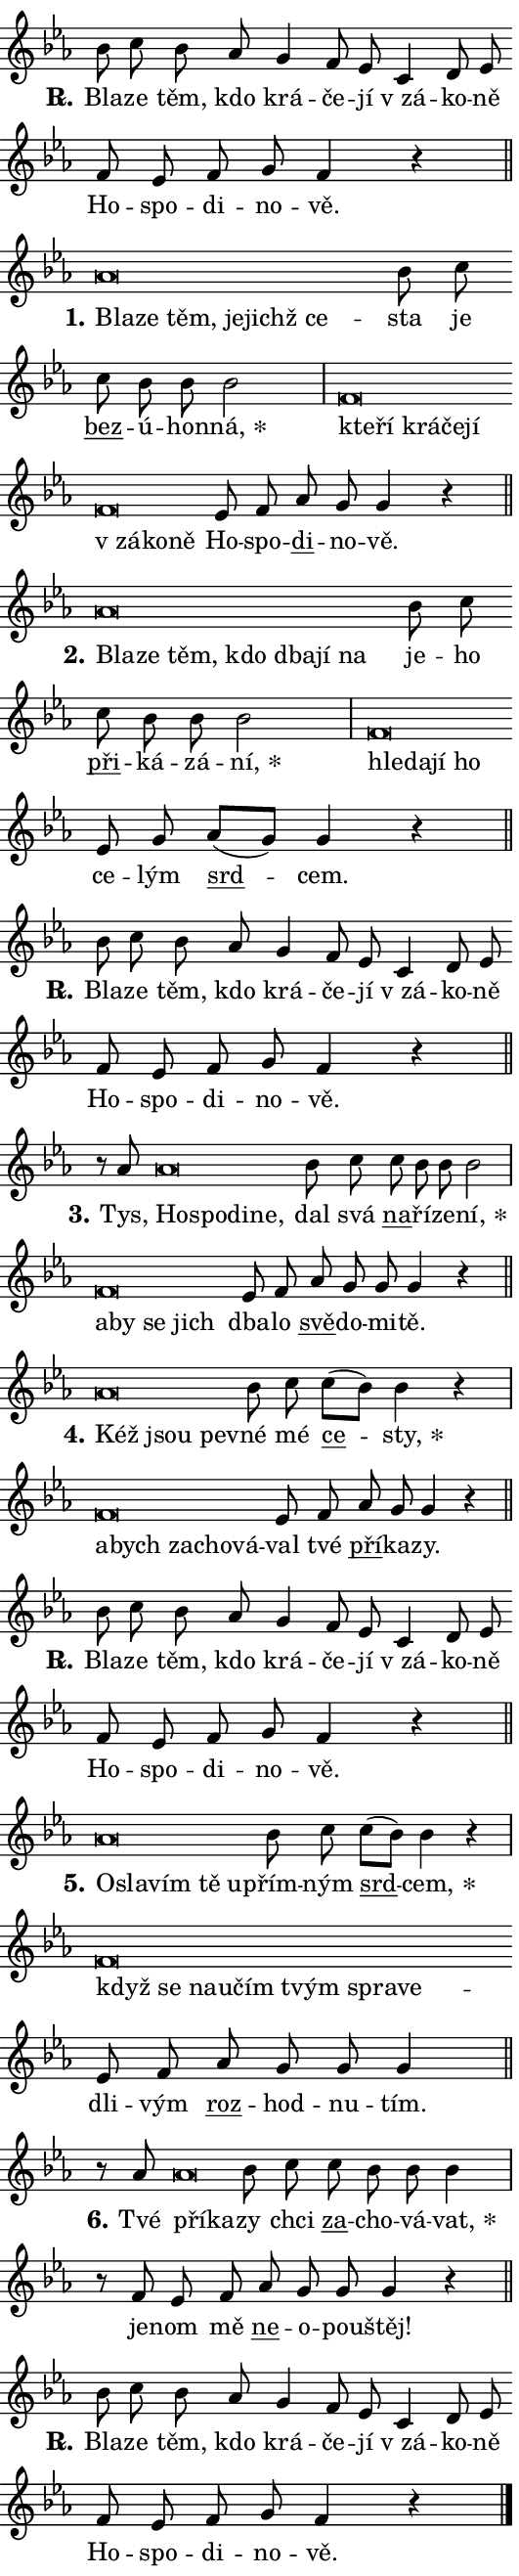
\version "2.24.0"
\header { tagline = "" }
\paper {
  indent = 0\cm
  top-margin = 0\cm
  right-margin = 0.13\cm % to fit lyric hyphens
  bottom-margin = 0\cm
  left-margin = 0\cm
  paper-width = 9\cm
  page-breaking = #ly:one-page-breaking
  system-system-spacing.basic-distance = #11
  score-system-spacing.basic-distance = #11
  ragged-last = ##f
}


%% Author: Thomas Morley
%% https://lists.gnu.org/archive/html/lilypond-user/2020-05/msg00002.html
#(define (line-position grob)
"Returns position of @var[grob} in current system:
   @code{'start}, if at first time-step
   @code{'end}, if at last time-step
   @code{'middle} otherwise
"
  (let* ((col (ly:item-get-column grob))
         (ln (ly:grob-object col 'left-neighbor))
         (rn (ly:grob-object col 'right-neighbor))
         (col-to-check-left (if (ly:grob? ln) ln col))
         (col-to-check-right (if (ly:grob? rn) rn col))
         (break-dir-left
           (and
             (ly:grob-property col-to-check-left 'non-musical #f)
             (ly:item-break-dir col-to-check-left)))
         (break-dir-right
           (and
             (ly:grob-property col-to-check-right 'non-musical #f)
             (ly:item-break-dir col-to-check-right))))
        (cond ((eqv? 1 break-dir-left) 'start)
              ((eqv? -1 break-dir-right) 'end)
              (else 'middle))))

#(define (tranparent-at-line-position vctor)
  (lambda (grob)
  "Relying on @code{line-position} select the relevant enry from @var{vctor}.
Used to determine transparency,"
    (case (line-position grob)
      ((end) (not (vector-ref vctor 0)))
      ((middle) (not (vector-ref vctor 1)))
      ((start) (not (vector-ref vctor 2))))))

noteHeadBreakVisibility =
#(define-music-function (break-visibility)(vector?)
"Makes @code{NoteHead}s transparent relying on @var{break-visibility}"
#{
  \override NoteHead.transparent =
    #(tranparent-at-line-position break-visibility)
#})

#(define delete-ledgers-for-transparent-note-heads
  (lambda (grob)
    "Reads whether a @code{NoteHead} is transparent.
If so this @code{NoteHead} is removed from @code{'note-heads} from
@var{grob}, which is supposed to be @code{LedgerLineSpanner}.
As a result ledgers are not printed for this @code{NoteHead}"
    (let* ((nhds-array (ly:grob-object grob 'note-heads))
           (nhds-list
             (if (ly:grob-array? nhds-array)
                 (ly:grob-array->list nhds-array)
                 '()))
           ;; Relies on the transparent-property being done before
           ;; Staff.LedgerLineSpanner.after-line-breaking is executed.
           ;; This is fragile ...
           (to-keep
             (remove
               (lambda (nhd)
                 (ly:grob-property nhd 'transparent #f))
               nhds-list)))
      ;; TODO find a better method to iterate over grob-arrays, similiar
      ;; to filter/remove etc for lists
      ;; For now rebuilt from scratch
      (set! (ly:grob-object grob 'note-heads)  '())
      (for-each
        (lambda (nhd)
          (ly:pointer-group-interface::add-grob grob 'note-heads nhd))
        to-keep))))

squashNotes = {
  \override NoteHead.X-extent = #'(-0.2 . 0.2)
  \override NoteHead.Y-extent = #'(-0.75 . 0)
  \override NoteHead.stencil =
    #(lambda (grob)
       (let ((pos (ly:grob-property grob 'staff-position)))
         (begin
           (if (< pos -7) (display "ERROR: Lower brevis then expected\n") (display ""))
           (if (<= pos -6) ly:text-interface::print ly:note-head::print))))
}
unSquashNotes = {
  \revert NoteHead.X-extent
  \revert NoteHead.Y-extent
  \revert NoteHead.stencil
}

hideNotes = \noteHeadBreakVisibility #begin-of-line-visible
unHideNotes = \noteHeadBreakVisibility #all-visible

% work-around for resetting accidentals
% https://lilypond.org/doc/v2.23/Documentation/notation/displaying-rhythms#unmetered-music
cadenzaMeasure = {
  \cadenzaOff
  \partial 1024 s1024
  \cadenzaOn
}

#(define-markup-command (accent layout props text) (markup?)
  "Underline accented syllable"
  (interpret-markup layout props
    #{\markup \override #'(offset . 4.3) \underline { #text }#}))

responsum = \markup \concat {
  "R" \hspace #-1.05 \path #0.1 #'((moveto 0 0.07) (lineto 0.9 0.8)) \hspace #0.05 "."
}

spaceSize = #0.6828661417322834 % exact space size for TeX Gyre Schola

\layout {
  \context {
    \Staff
    \remove "Time_signature_engraver"
    \override LedgerLineSpanner.after-line-breaking = #delete-ledgers-for-transparent-note-heads
  }
  \context {
    \Lyrics {
      \override LyricSpace.minimum-distance = \spaceSize
      \override LyricText.font-name = #"TeX Gyre Schola"
      \override LyricText.font-size = 1
      \override StanzaNumber.font-name = #"TeX Gyre Schola Bold"
      \override StanzaNumber.font-size = 1
    }
  }
  \context {
    \Score 
    \override NoteHead.text =
      #(lambda (grob) 
        (let ((pos (ly:grob-property grob 'staff-position)))
          #{\markup {
            \combine
              \halign #-0.55 \raise #(if (= pos -6) 0 0.5) \override #'(thickness . 2) \draw-line #'(3.2 . 0)
              \musicglyph "noteheads.sM1"
          }#}))
  }
}

% magnetic-lyrics.ily
%
%   written by
%     Jean Abou Samra <jean@abou-samra.fr>
%     Werner Lemberg <wl@gnu.org>
%
%   adapted by
%     Jiri Hon <jiri.hon@gmail.com>
%
% Version 2022-Apr-15

% https://www.mail-archive.com/lilypond-user@gnu.org/msg149350.html

#(define (Left_hyphen_pointer_engraver context)
   "Collect syllable-hyphen-syllable occurrences in lyrics and store
them in properties.  This engraver only looks to the left.  For
example, if the lyrics input is @code{foo -- bar}, it does the
following.

@itemize @bullet
@item
Set the @code{text} property of the @code{LyricHyphen} grob between
@q{foo} and @q{bar} to @code{foo}.

@item
Set the @code{left-hyphen} property of the @code{LyricText} grob with
text @q{foo} to the @code{LyricHyphen} grob between @q{foo} and
@q{bar}.
@end itemize

Use this auxiliary engraver in combination with the
@code{lyric-@/text::@/apply-@/magnetic-@/offset!} hook."
   (let ((hyphen #f)
         (text #f))
     (make-engraver
      (acknowledgers
       ((lyric-syllable-interface engraver grob source-engraver)
        (set! text grob)))
      (end-acknowledgers
       ((lyric-hyphen-interface engraver grob source-engraver)
        ;(when (not (grob::has-interface grob 'lyric-space-interface))
          (set! hyphen grob)));)
      ((stop-translation-timestep engraver)
       (when (and text hyphen)
         (ly:grob-set-object! text 'left-hyphen hyphen))
       (set! text #f)
       (set! hyphen #f)))))

#(define (lyric-text::apply-magnetic-offset! grob)
   "If the space between two syllables is less than the value in
property @code{LyricText@/.details@/.squash-threshold}, move the right
syllable to the left so that it gets concatenated with the left
syllable.

Use this function as a hook for
@code{LyricText@/.after-@/line-@/breaking} if the
@code{Left_@/hyphen_@/pointer_@/engraver} is active."
   (let ((hyphen (ly:grob-object grob 'left-hyphen #f)))
     (when hyphen
       (let ((left-text (ly:spanner-bound hyphen LEFT)))
         (when (grob::has-interface left-text 'lyric-syllable-interface)
           (let* ((common (ly:grob-common-refpoint grob left-text X))
                  (this-x-ext (ly:grob-extent grob common X))
                  (left-x-ext
                   (begin
                     ;; Trigger magnetism for left-text.
                     (ly:grob-property left-text 'after-line-breaking)
                     (ly:grob-extent left-text common X)))
                  ;; `delta` is the gap width between two syllables.
                  (delta (- (interval-start this-x-ext)
                            (interval-end left-x-ext)))
                  (details (ly:grob-property grob 'details))
                  (threshold (assoc-get 'squash-threshold details 0.2)))
             (when (< delta threshold)
               (let* (;; We have to manipulate the input text so that
                      ;; ligatures crossing syllable boundaries are not
                      ;; disabled.  For languages based on the Latin
                      ;; script this is essentially a beautification.
                      ;; However, for non-Western scripts it can be a
                      ;; necessity.
                      (lt (ly:grob-property left-text 'text))
                      (rt (ly:grob-property grob 'text))
                      (is-space (grob::has-interface hyphen 'lyric-space-interface))
                      (space (if is-space " " ""))
                      (extra-delta (if is-space spaceSize 0))
                      ;; Append new syllable.
                      (ltrt-space (if (and (string? lt) (string? rt))
                                (string-append lt space rt)
                                (make-concat-markup (list lt space rt))))
                      ;; Right-align `ltrt` to the right side.
                      (ltrt-space-markup (grob-interpret-markup
                               grob
                               (make-translate-markup
                                (cons (interval-length this-x-ext) 0)
                                (make-right-align-markup ltrt-space)))))
                 (begin
                   ;; Don't print `left-text`.
                   (ly:grob-set-property! left-text 'stencil #f)
                   ;; Set text and stencil (which holds all collected
                   ;; syllables so far) and shift it to the left.
                   (ly:grob-set-property! grob 'text ltrt-space)
                   (ly:grob-set-property! grob 'stencil ltrt-space-markup)
                   (ly:grob-translate-axis! grob (- (- delta extra-delta)) X))))))))))


#(define (lyric-hyphen::displace-bounds-first grob)
   ;; Make very sure this callback isn't triggered too early.
   (let ((left (ly:spanner-bound grob LEFT))
         (right (ly:spanner-bound grob RIGHT)))
     (ly:grob-property left 'after-line-breaking)
     (ly:grob-property right 'after-line-breaking)
     (ly:lyric-hyphen::print grob)))

squashThreshold = #0.4

\layout {
  \context {
    \Lyrics
    \consists #Left_hyphen_pointer_engraver
    \override LyricText.after-line-breaking =
      #lyric-text::apply-magnetic-offset!
    \override LyricHyphen.stencil = #lyric-hyphen::displace-bounds-first
    \override LyricText.details.squash-threshold = \squashThreshold
    \override LyricHyphen.minimum-distance = 0
    \override LyricHyphen.minimum-length = \squashThreshold
  }
}

squashText = \override LyricText.details.squash-threshold = 9999
unSquashText = \override LyricText.details.squash-threshold = \squashThreshold

leftText = \override LyricText.self-alignment-X = #LEFT
unLeftText = \revert LyricText.self-alignment-X

starOffset = #(lambda (grob) 
                (let ((x_offset (ly:self-alignment-interface::aligned-on-x-parent grob)))
                  (if (= x_offset 0) 0 (+ x_offset 1.2))))

star = #(define-music-function (syllable)(string?)
"Append star separator at the end of a syllable"
#{
  \once \override LyricText.X-offset = #starOffset
  \lyricmode { \markup {
    #syllable
    \override #'((font-name . "TeX Gyre Schola Bold")) \hspace #0.2 \lower #0.65 \larger "*"
  } }
#})

starAccent = #(define-music-function (syllable)(string?)
"Append star separator at the end of a syllable and make accent"
#{
  \once \override LyricText.X-offset = #starOffset
  \lyricmode { \markup {
    \accent #syllable
    \override #'((font-name . "TeX Gyre Schola Bold")) \hspace #0.2 \lower #0.65 \larger "*"
  } }
#})

breath = #(define-music-function (syllable)(string?)
"Append breathing indicator at the end of a syllable"
#{
  \lyricmode { \markup { #syllable "+" } }
#})

optionalBreath = #(define-music-function (syllable)(string?)
"Append optional breathing indicator at the end of a syllable"
#{
  \lyricmode { \markup { #syllable "(+)" } }
#})


\score {
    <<
        \new Voice = "melody" { \cadenzaOn \key es \major \relative { bes'8 c bes as g4 f8 es \bar "" c4 d8 es \bar "" f es f g f4 r \cadenzaMeasure \bar "||" \break } }
        \new Lyrics \lyricsto "melody" { \lyricmode { \set stanza = \responsum
Bla -- ze těm, kdo krá -- če -- jí "v zá" -- ko -- ně Ho -- spo -- di -- no -- vě. } }
    >>
    \layout {}
}

\score {
    <<
        \new Voice = "melody" { \cadenzaOn \key es \major \relative { \squashNotes as'\breve*1/16 \hideNotes \breve*1/16 \bar "" \breve*1/16 \bar "" \breve*1/16 \bar "" \breve*1/16 \breve*1/16 \bar "" \unHideNotes \unSquashNotes bes8 c \bar "" c bes bes bes2 \cadenzaMeasure \bar "|" \squashNotes f\breve*1/16 \hideNotes \breve*1/16 \bar "" \breve*1/16 \bar "" \breve*1/16 \bar "" \breve*1/16 \bar "" \breve*1/16 \bar "" \breve*1/16 \breve*1/16 \bar "" \unHideNotes \unSquashNotes es8 f \bar "" as g g4 r \cadenzaMeasure \bar "||" \break } }
        \new Lyrics \lyricsto "melody" { \lyricmode { \set stanza = "1."
\leftText Bla -- \squashText ze těm, je -- jichž ce -- \unLeftText \unSquashText sta je \markup \accent bez -- ú -- hon -- \star ná, \leftText kte -- \squashText ří krá -- če -- jí "v zá" -- ko -- ně \unLeftText \unSquashText Ho -- spo -- \markup \accent di -- no -- vě. } }
    >>
    \layout {}
}

\score {
    <<
        \new Voice = "melody" { \cadenzaOn \key es \major \relative { \squashNotes as'\breve*1/16 \hideNotes \breve*1/16 \bar "" \breve*1/16 \bar "" \breve*1/16 \bar "" \breve*1/16 \bar "" \breve*1/16 \breve*1/16 \bar "" \unHideNotes \unSquashNotes bes8 c \bar "" c bes bes bes2 \cadenzaMeasure \bar "|" \squashNotes f\breve*1/16 \hideNotes \breve*1/16 \bar "" \breve*1/16 \breve*1/16 \bar "" \unHideNotes \unSquashNotes es8 g \bar "" as[( g)] g4 r \cadenzaMeasure \bar "||" \break } }
        \new Lyrics \lyricsto "melody" { \lyricmode { \set stanza = "2."
\leftText Bla -- \squashText ze těm, kdo dba -- jí na \unLeftText \unSquashText je -- ho \markup \accent při -- ká -- zá -- \star ní, \leftText hle -- \squashText da -- jí ho \unLeftText \unSquashText ce -- lým \markup \accent srd -- cem. } }
    >>
    \layout {}
}

\score {
    <<
        \new Voice = "melody" { \cadenzaOn \key es \major \relative { bes'8 c bes as g4 f8 es \bar "" c4 d8 es \bar "" f es f g f4 r \cadenzaMeasure \bar "||" \break } }
        \new Lyrics \lyricsto "melody" { \lyricmode { \set stanza = \responsum
Bla -- ze těm, kdo krá -- če -- jí "v zá" -- ko -- ně Ho -- spo -- di -- no -- vě. } }
    >>
    \layout {}
}

\score {
    <<
        \new Voice = "melody" { \cadenzaOn \key es \major \relative { r8 as' \squashNotes as\breve*1/16 \hideNotes \breve*1/16 \bar "" \breve*1/16 \breve*1/16 \bar "" \unHideNotes \unSquashNotes bes8 c \bar "" c bes bes bes2 \cadenzaMeasure \bar "|" \squashNotes f\breve*1/16 \hideNotes \breve*1/16 \bar "" \breve*1/16 \breve*1/16 \bar "" \unHideNotes \unSquashNotes es8 f \bar "" as g g g4 r \cadenzaMeasure \bar "||" \break } }
        \new Lyrics \lyricsto "melody" { \lyricmode { \set stanza = "3."
Tys, \leftText Ho -- \squashText spo -- di -- ne, \unLeftText \unSquashText dal svá \markup \accent na -- ří -- ze -- \star ní, \leftText a -- \squashText by se jich \unLeftText \unSquashText dba -- lo \markup \accent svě -- do -- mi -- tě. } }
    >>
    \layout {}
}

\score {
    <<
        \new Voice = "melody" { \cadenzaOn \key es \major \relative { \squashNotes as'\breve*1/16 \hideNotes \breve*1/16 \breve*1/16 \bar "" \unHideNotes \unSquashNotes bes8 c \bar "" c[( bes)] bes4 r \cadenzaMeasure \bar "|" \squashNotes f\breve*1/16 \hideNotes \breve*1/16 \bar "" \breve*1/16 \bar "" \breve*1/16 \breve*1/16 \bar "" \unHideNotes \unSquashNotes es8 f \bar "" as g g4 r \cadenzaMeasure \bar "||" \break } }
        \new Lyrics \lyricsto "melody" { \lyricmode { \set stanza = "4."
\leftText Kéž \squashText jsou pev -- \unLeftText \unSquashText né mé \markup \accent ce -- \star sty, \leftText a -- \squashText bych za -- cho -- vá -- \unLeftText \unSquashText val tvé \markup \accent pří -- ka -- zy. } }
    >>
    \layout {}
}

\score {
    <<
        \new Voice = "melody" { \cadenzaOn \key es \major \relative { bes'8 c bes as g4 f8 es \bar "" c4 d8 es \bar "" f es f g f4 r \cadenzaMeasure \bar "||" \break } }
        \new Lyrics \lyricsto "melody" { \lyricmode { \set stanza = \responsum
Bla -- ze těm, kdo krá -- če -- jí "v zá" -- ko -- ně Ho -- spo -- di -- no -- vě. } }
    >>
    \layout {}
}

\score {
    <<
        \new Voice = "melody" { \cadenzaOn \key es \major \relative { \squashNotes as'\breve*1/16 \hideNotes \breve*1/16 \bar "" \breve*1/16 \bar "" \breve*1/16 \breve*1/16 \bar "" \unHideNotes \unSquashNotes bes8 c \bar "" c[( bes)] bes4 r \cadenzaMeasure \bar "|" \squashNotes f\breve*1/16 \hideNotes \breve*1/16 \bar "" \breve*1/16 \bar "" \breve*1/16 \bar "" \breve*1/16 \bar "" \breve*1/16 \bar "" \breve*1/16 \breve*1/16 \bar "" \unHideNotes \unSquashNotes es8 f \bar "" as g g g4 \cadenzaMeasure \bar "||" \break } }
        \new Lyrics \lyricsto "melody" { \lyricmode { \set stanza = "5."
\leftText O -- \squashText sla -- vím tě u -- \unLeftText \unSquashText přím -- ným \markup \accent srd -- \star cem, \leftText když \squashText se na -- u -- čím tvým spra -- ve -- \unLeftText \unSquashText dli -- vým \markup \accent roz -- hod -- nu -- tím. } }
    >>
    \layout {}
}

\score {
    <<
        \new Voice = "melody" { \cadenzaOn \key es \major \relative { r8 as' \squashNotes as\breve*1/16 \hideNotes \breve*1/16 \bar "" \unHideNotes \unSquashNotes bes8 c \bar "" c bes bes bes4 \cadenzaMeasure \bar "|" r8 f es8 f \bar "" as g g g4 r \cadenzaMeasure \bar "||" \break } }
        \new Lyrics \lyricsto "melody" { \lyricmode { \set stanza = "6."
Tvé \leftText pří -- \squashText ka -- \unLeftText \unSquashText zy chci \markup \accent za -- cho -- vá -- \star vat, je -- nom mě \markup \accent ne -- o -- pou -- štěj! } }
    >>
    \layout {}
}

\score {
    <<
        \new Voice = "melody" { \cadenzaOn \key es \major \relative { bes'8 c bes as g4 f8 es \bar "" c4 d8 es \bar "" f es f g f4 r \cadenzaMeasure \bar "||" \break } \bar "|." }
        \new Lyrics \lyricsto "melody" { \lyricmode { \set stanza = \responsum
Bla -- ze těm, kdo krá -- če -- jí "v zá" -- ko -- ně Ho -- spo -- di -- no -- vě. } }
    >>
    \layout {}
}
